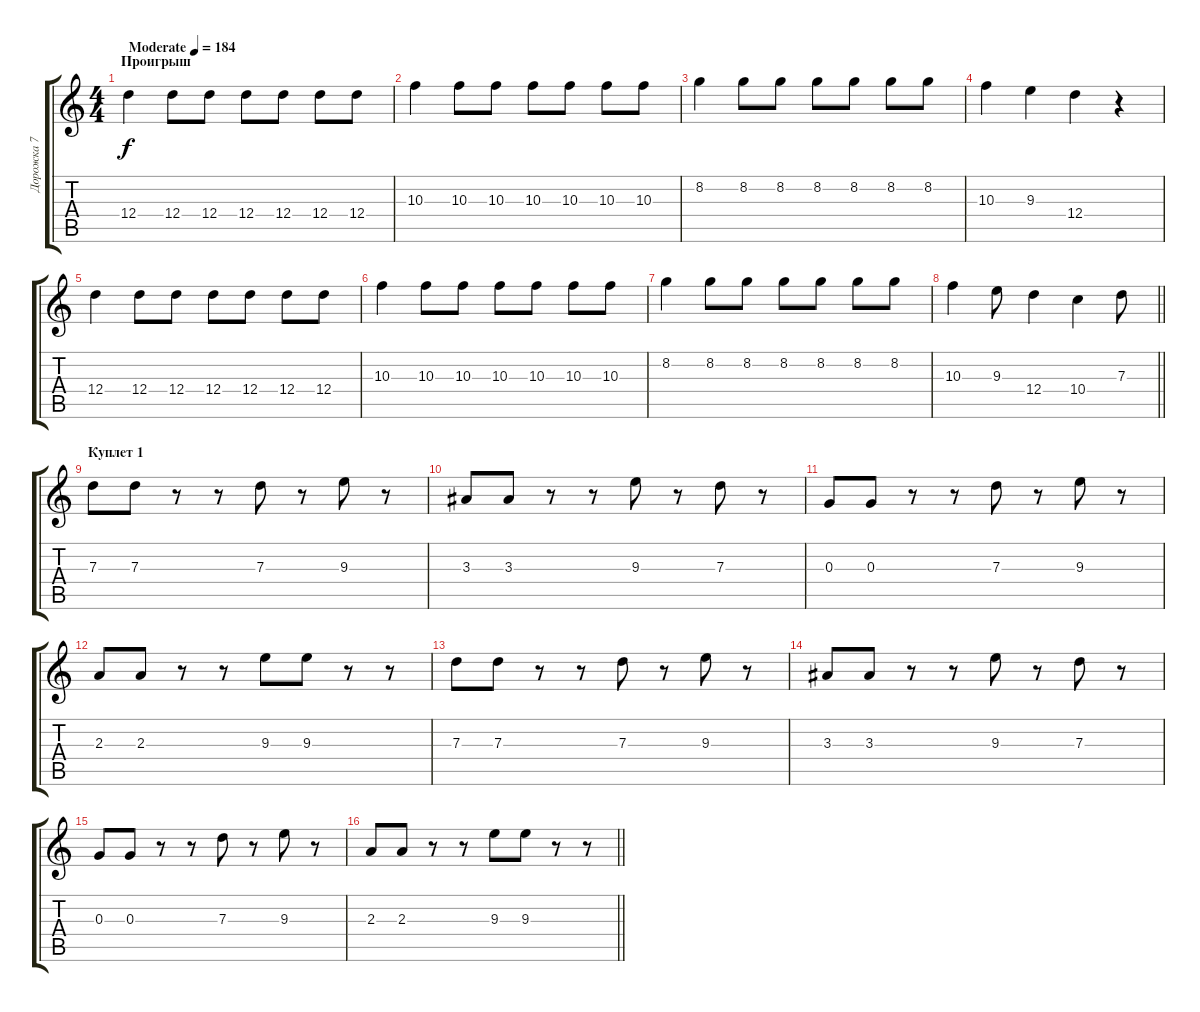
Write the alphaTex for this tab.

\track ("Дорожка 7" "Дорожка 7") {instrument overdrivenguitar}
\staff {score tabs}
\tuning (E4 B3 G3 D3 A2 E2) {hide}
\ts (4 4)
\section ("" "Проигрыш")
\tempo (184 "Moderate")
\clef g2
\ks c
12.4.4{dy f instrument overdrivenguitar} 12.4.8 12.4.8 12.4.8 12.4.8 12.4.8 12.4.8 |
10.3.4 10.3.8 10.3.8 10.3.8 10.3.8 10.3.8 10.3.8 |
8.2.4 8.2.8 8.2.8 8.2.8 8.2.8 8.2.8 8.2.8 |
10.3.4 9.3.4 12.4.4 r.4 |
12.4.4 12.4.8 12.4.8 12.4.8 12.4.8 12.4.8 12.4.8 |
10.3.4 10.3.8 10.3.8 10.3.8 10.3.8 10.3.8 10.3.8 |
8.2.4 8.2.8 8.2.8 8.2.8 8.2.8 8.2.8 8.2.8 |
\barLineRight lightlight
10.3.4 9.3.8 12.4.4 10.4.4 7.3.8 |
\section ("" "Куплет 1")
7.3.8 7.3.8 r.8 r.8 7.3.8 r.8 9.3.8 r.8 |
3.3.8 3.3.8 r.8 r.8 9.3.8 r.8 7.3.8 r.8 |
0.3.8 0.3.8 r.8 r.8 7.3.8 r.8 9.3.8 r.8 |
2.3.8 2.3.8 r.8 r.8 9.3.8 9.3.8 r.8 r.8 |
7.3.8 7.3.8 r.8 r.8 7.3.8 r.8 9.3.8 r.8 |
3.3.8 3.3.8 r.8 r.8 9.3.8 r.8 7.3.8 r.8 |
0.3.8 0.3.8 r.8 r.8 7.3.8 r.8 9.3.8 r.8 |
\barLineRight lightlight
2.3.8 2.3.8 r.8 r.8 9.3.8 9.3.8 r.8 r.8
